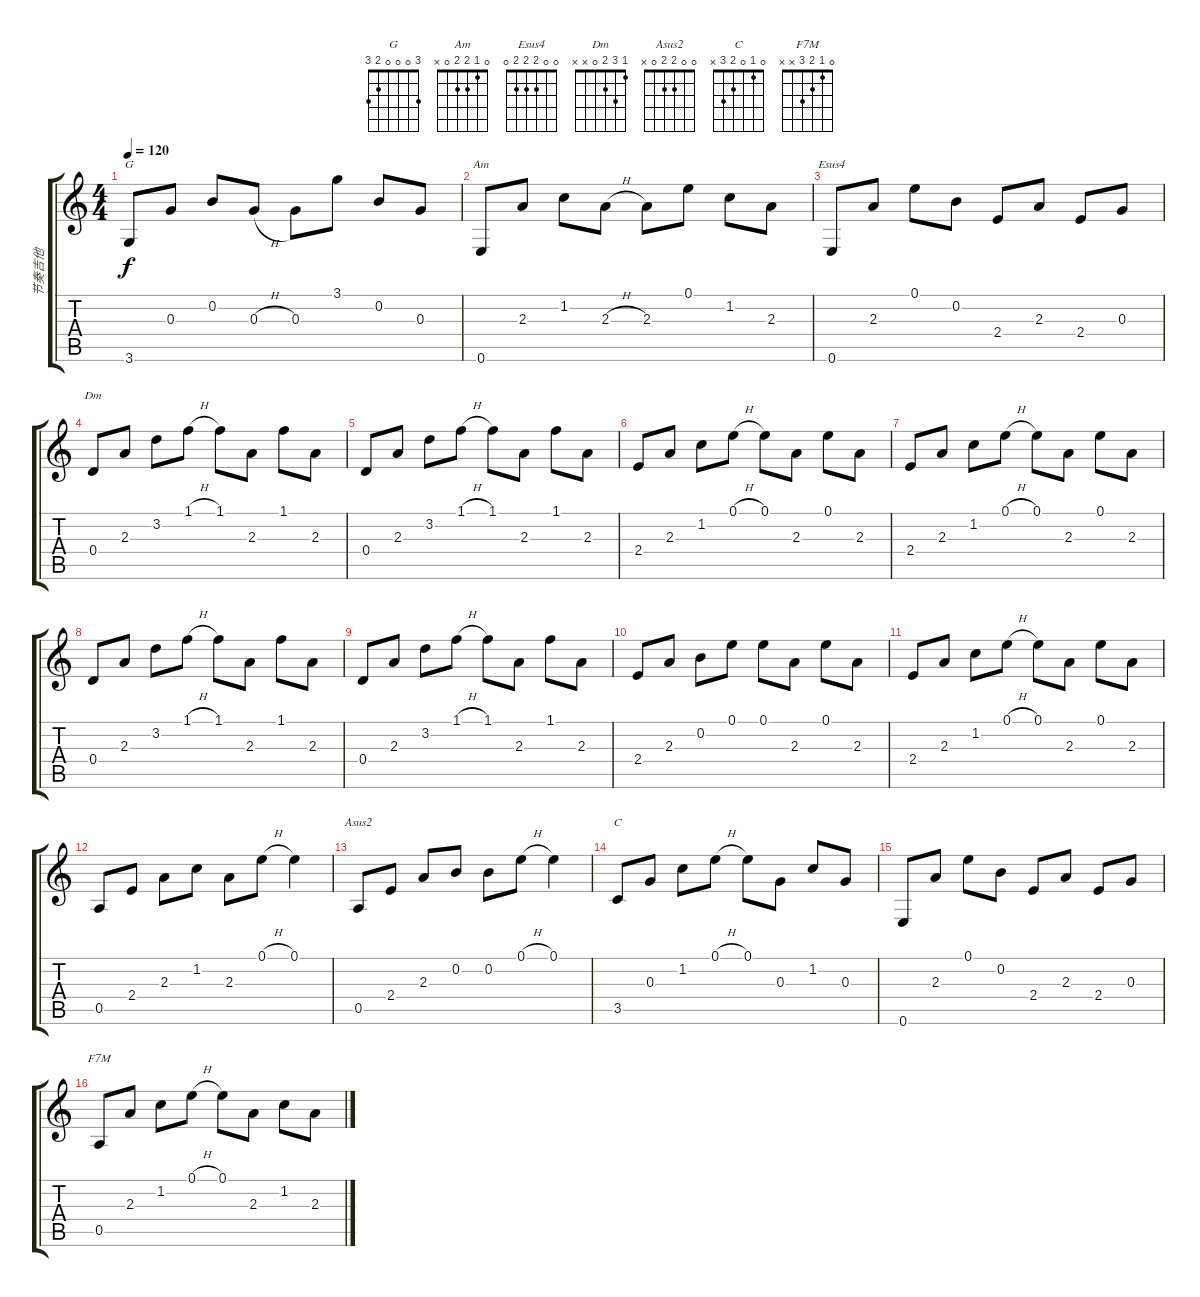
\track ("节奏吉他" "节奏吉他") {instrument acousticguitarsteel}
\staff {score tabs}
\tuning (E4 B3 G3 D3 A2 E2) {hide}
\chord ("G" 3 0 0 0 2 3)
\chord ("Am" 0 1 2 2 0 x)
\chord ("Esus4" 0 0 2 2 2 0)
\chord ("Dm" 1 3 2 0 x x)
\chord ("Asus2" 0 0 2 2 0 x)
\chord ("C" 0 1 0 2 3 x)
\chord ("F7M" 0 1 2 3 x x)
\ts (4 4)
\tempo 120
\clef g2
\ks c
3.6.8{ch "G" dy f} 0.3.8 0.2.8 0.3{h}.8 0.3.8 3.1.8 0.2.8 0.3.8 |
0.6.8{ch "Am"} 2.3.8 1.2.8 2.3{h}.8 2.3.8 0.1.8 1.2.8 2.3.8 |
0.6.8{ch "Esus4"} 2.3.8 0.1.8 0.2.8 2.4.8 2.3.8 2.4.8 0.3.8 |
0.4.8{ch "Dm"} 2.3.8 3.2.8 1.1{h}.8 1.1.8 2.3.8 1.1.8 2.3.8 |
0.4.8 2.3.8 3.2.8 1.1{h}.8 1.1.8 2.3.8 1.1.8 2.3.8 |
2.4.8 2.3.8 1.2.8 0.1{h}.8 0.1.8 2.3.8 0.1.8 2.3.8 |
2.4.8 2.3.8 1.2.8 0.1{h}.8 0.1.8 2.3.8 0.1.8 2.3.8 |
0.4.8 2.3.8 3.2.8 1.1{h}.8 1.1.8 2.3.8 1.1.8 2.3.8 |
0.4.8 2.3.8 3.2.8 1.1{h}.8 1.1.8 2.3.8 1.1.8 2.3.8 |
2.4.8 2.3.8 0.2.8 0.1.8 0.1.8 2.3.8 0.1.8 2.3.8 |
2.4.8 2.3.8 1.2.8 0.1{h}.8 0.1.8 2.3.8 0.1.8 2.3.8 |
0.5.8 2.4.8 2.3.8 1.2.8 2.3.8 0.1{h}.8 0.1.4 |
0.5.8{ch "Asus2"} 2.4.8 2.3.8 0.2.8 0.2.8 0.1{h}.8 0.1.4 |
3.5.8{ch "C"} 0.3.8 1.2.8 0.1{h}.8 0.1.8 0.3.8 1.2.8 0.3.8 |
0.6.8 2.3.8 0.1.8 0.2.8 2.4.8 2.3.8 2.4.8 0.3.8 |
0.5.8{ch "F7M"} 2.3.8 1.2.8 0.1{h}.8 0.1.8 2.3.8 1.2.8 2.3.8
